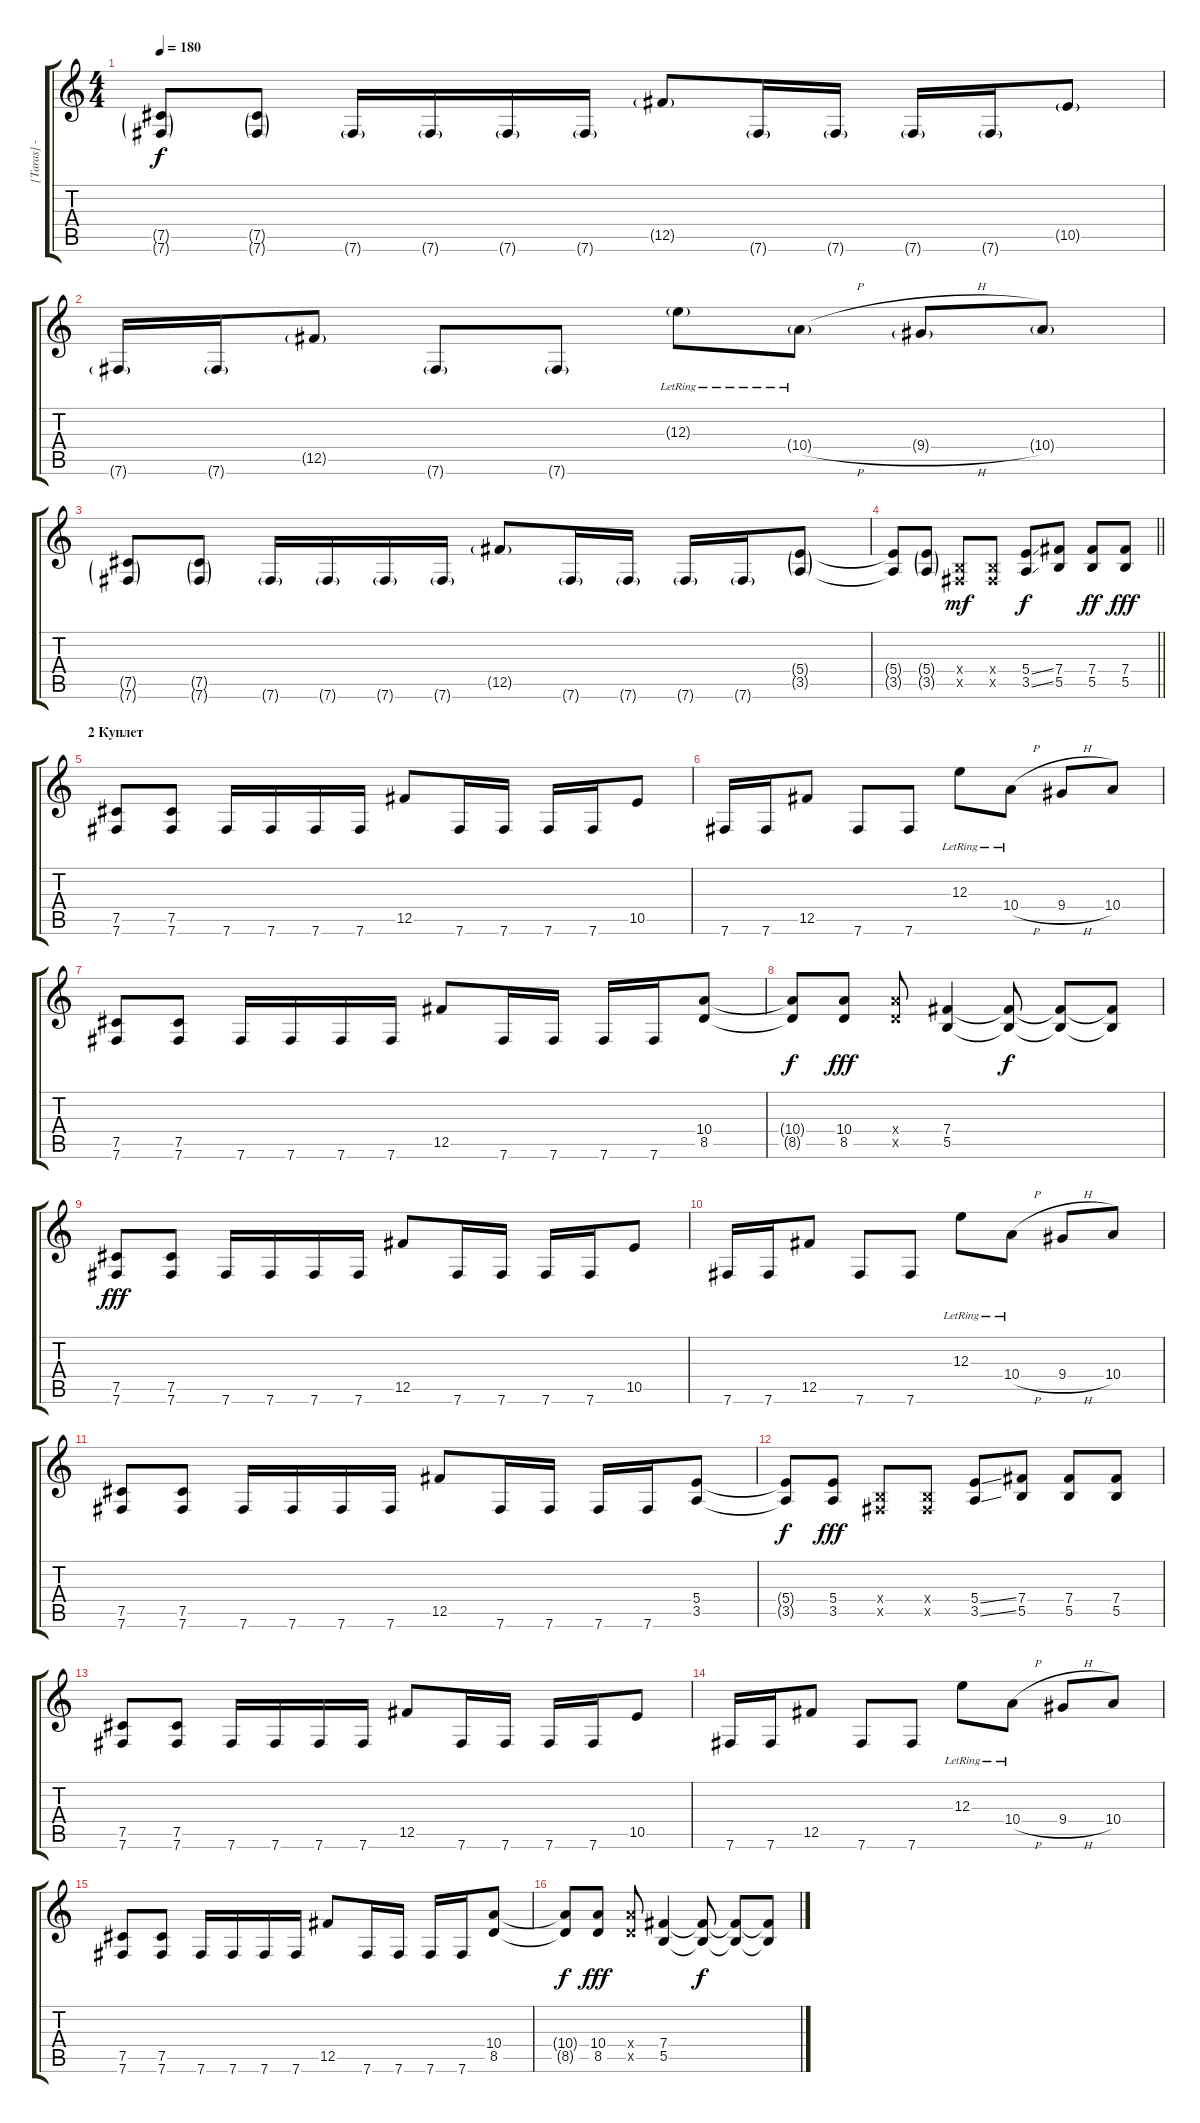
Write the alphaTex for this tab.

\track ("[Taras] - Rhythm Guitar" "[Taras] - ") {instrument distortionguitar}
\staff {score tabs}
\tuning (Db4 Ab3 E3 B2 Gb2 B1) {hide}
\ts (4 4)
\tempo 180
\clef g2
\ks c
(7.5{g} 7.6{g}).8{dy f} (7.5{g} 7.6{g}).8 7.6{g}.16 7.6{g}.16 7.6{g}.16 7.6{g}.16 12.5{g}.8 7.6{g}.16 7.6{g}.16 7.6{g}.16 7.6{g}.16 10.5{g}.8 |
7.6{g}.16 7.6{g}.16 12.5{g}.8 7.6{g}.8 7.6{g}.8 12.3{g lr}.8 10.4{h g lr}.8 9.4{h g}.8 10.4{g}.8 |
(7.5{g} 7.6{g}).8 (7.5{g} 7.6{g}).8 7.6{g}.16 7.6{g}.16 7.6{g}.16 7.6{g}.16 12.5{g}.8 7.6{g}.16 7.6{g}.16 7.6{g}.16 7.6{g}.16 (5.4{g} 3.5{g}).8 |
\barLineRight lightlight
(5.4{t} 3.5{t}).8 (5.4{g} 3.5{g}).8 (0.4{x} 0.5{x}).8{dy mf} (0.4{x} 0.5{x}).8 (5.4{ss} 3.5{ss}).8{dy f} (7.4 5.5).8 (7.4 5.5).8{dy ff} (7.4 5.5).8{dy fff} |
\section ("" "2 Куплет")
(7.5 7.6).8 (7.5 7.6).8 7.6.16 7.6.16 7.6.16 7.6.16 12.5.8 7.6.16 7.6.16 7.6.16 7.6.16 10.5.8 |
7.6.16 7.6.16 12.5.8 7.6.8 7.6.8 12.3{lr}.8 10.4{h lr}.8 9.4{h}.8 10.4.8 |
(7.5 7.6).8 (7.5 7.6).8 7.6.16 7.6.16 7.6.16 7.6.16 12.5.8 7.6.16 7.6.16 7.6.16 7.6.16 (10.4 8.5).8 |
(10.4{t} 8.5{t}).8{dy f} (10.4 8.5).8{dy fff} (10.4{x} 8.5{x}).8 (7.4 5.5).4 (7.4{t} 5.5{t}).8{dy f} (7.4{t} 5.5{t}).8 (7.4{t} 5.5{t}).8 |
(7.5 7.6).8{dy fff} (7.5 7.6).8 7.6.16 7.6.16 7.6.16 7.6.16 12.5.8 7.6.16 7.6.16 7.6.16 7.6.16 10.5.8 |
7.6.16 7.6.16 12.5.8 7.6.8 7.6.8 12.3{lr}.8 10.4{h lr}.8 9.4{h}.8 10.4.8 |
(7.5 7.6).8 (7.5 7.6).8 7.6.16 7.6.16 7.6.16 7.6.16 12.5.8 7.6.16 7.6.16 7.6.16 7.6.16 (5.4 3.5).8 |
(5.4{t} 3.5{t}).8{dy f} (5.4 3.5).8{dy fff} (0.4{x} 0.5{x}).8 (0.4{x} 0.5{x}).8 (5.4{ss} 3.5{ss}).8 (7.4 5.5).8 (7.4 5.5).8 (7.4 5.5).8 |
(7.5 7.6).8 (7.5 7.6).8 7.6.16 7.6.16 7.6.16 7.6.16 12.5.8 7.6.16 7.6.16 7.6.16 7.6.16 10.5.8 |
7.6.16 7.6.16 12.5.8 7.6.8 7.6.8 12.3{lr}.8 10.4{h lr}.8 9.4{h}.8 10.4.8 |
(7.5 7.6).8 (7.5 7.6).8 7.6.16 7.6.16 7.6.16 7.6.16 12.5.8 7.6.16 7.6.16 7.6.16 7.6.16 (10.4 8.5).8 |
(10.4{t} 8.5{t}).8{dy f} (10.4 8.5).8{dy fff} (10.4{x} 8.5{x}).8 (7.4 5.5).4 (7.4{t} 5.5{t}).8{dy f} (7.4{t} 5.5{t}).8 (7.4{t} 5.5{t}).8
